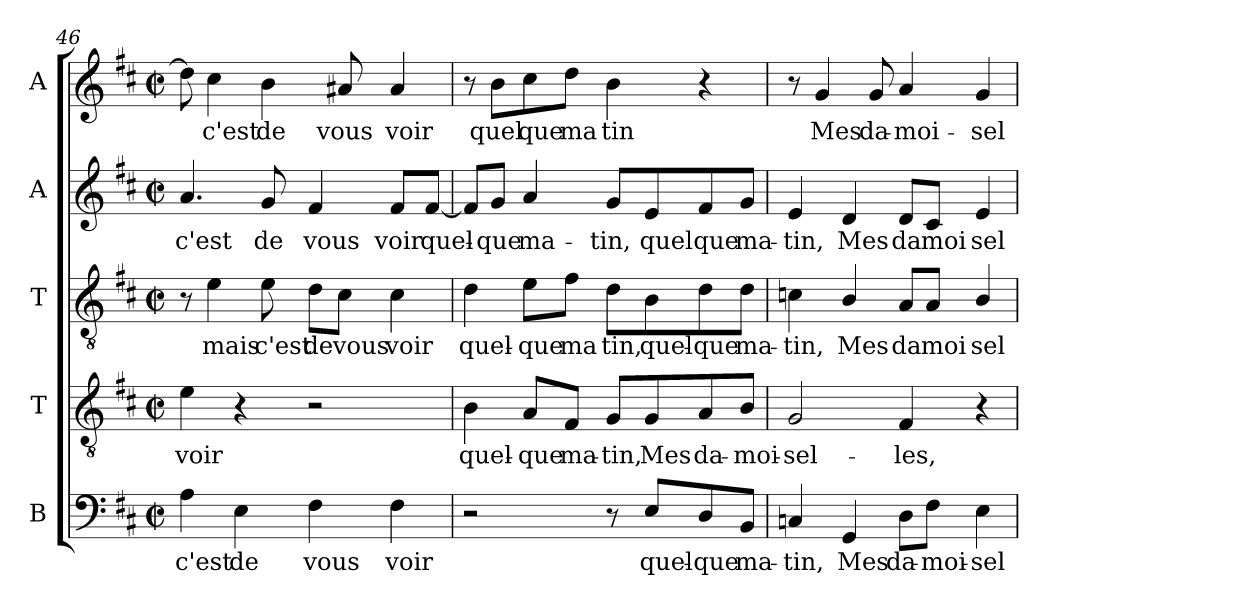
**kern	**text	**kern	**text	**kern	**text	**kern	**text	**kern	**text
*part5	*part5	*part4	*part4	*part3	*part3	*part2	*part2	*part1	*part1
*staff5	*staff5	*staff4	*staff4	*staff3	*staff3	*staff2	*staff2	*staff1	*staff1
*I"B	*	*I"T	*	*I"T	*	*I"A	*	*I"A	*
*clefF4	*	*clefGv2	*	*clefGv2	*	*clefG2	*	*clefG2	*
*k[f#c#]	*	*k[f#c#]	*	*k[f#c#]	*	*k[f#c#]	*	*k[f#c#]	*
*D:	*	*D:	*	*D:	*	*D:	*	*D:	*
*M2/2	*	*M2/2	*	*M2/2	*	*M2/2	*	*M2/2	*
*met(c|)	*	*met(c|)	*	*met(c|)	*	*met(c|)	*	*met(c|)	*
=46	=46	=46	=46	=46	=46	=46	=46	=46	=46
!	!LO:LY:b:color=#000000	!	!	!	!	!	!	!	!
!	!	!	!LO:LY:b:color=#000000	!	!	!	!	!	!
!	!	!	!	!	!	!	!LO:LY:b:color=#000000	!	!
4Ai\	c'est	4ei\	voir	8r	.	4.ai/	c'est	8ddi\]	.
!	!	!	!	!	!LO:LY:b:color=#000000	!	!	!	!
!	!	!	!	!	!	!	!	!	!LO:LY:b:color=#000000
.	.	.	.	4ei\	mais	.	.	4cc#i\	c'est
!	!LO:LY:b:color=#000000	!	!	!	!	!	!	!	!
4Ei\	de	4r	.	.	.	.	.	.	.
!	!	!	!	!	!LO:LY:b:color=#000000	!	!	!	!
!	!	!	!	!	!	!	!LO:LY:b:color=#000000	!	!
!	!	!	!	!	!	!	!	!	!LO:LY:b:color=#000000
.	.	.	.	8ei\	c'est	8gi/	de	4bi\	de
!	!LO:LY:b:color=#000000	!	!	!	!	!	!	!	!
!	!	!	!	!	!LO:LY:b:color=#000000	!	!	!	!
!	!	!	!	!	!	!	!LO:LY:b:color=#000000	!	!
4F#i\	vous	2r	.	8di\L	de	4f#i/	vous	.	.
!	!	!	!	!	!LO:LY:b:color=#000000	!	!	!	!
!	!	!	!	!	!	!	!	!	!LO:LY:b:color=#000000
.	.	.	.	8c#i\J	vous	.	.	8a#Xi/	vous
!	!LO:LY:b:color=#000000	!	!	!	!	!	!	!	!
!	!	!	!	!	!LO:LY:b:color=#000000	!	!	!	!
!	!	!	!	!	!	!	!LO:LY:b:color=#000000	!	!
!	!	!	!	!	!	!	!	!	!LO:LY:b:color=#000000
4F#i\	voir	.	.	4c#i\	voir	8f#i/L	voir	4a#i/	voir
!	!	!	!	!	!	!	!LO:LY:b:color=#000000	!	!
.	.	.	.	.	.	[8f#i/J	quel-	.	.
=47	=47	=47	=47	=47	=47	=47	=47	=47	=47
!	!	!	!LO:LY:b:color=#000000	!	!	!	!	!	!
!	!	!	!	!	!LO:LY:b:color=#000000	!	!	!	!
2r	.	4Bi\	quel-	4di\	quel-	8f#i/L]	.	8r	.
!	!	!	!	!	!	!	!LO:LY:b:color=#000000	!	!
!	!	!	!	!	!	!	!	!	!LO:LY:b:color=#000000
.	.	.	.	.	.	8gi/J	que	8bi\L	quel
!	!	!	!LO:LY:b:color=#000000	!	!	!	!	!	!
!	!	!	!	!	!LO:LY:b:color=#000000	!	!	!	!
!	!	!	!	!	!	!	!LO:LY:b:color=#000000	!	!
!	!	!	!	!	!	!	!	!	!LO:LY:b:color=#000000
.	.	8Ai/L	-que	8ei\L	que	4ai/	ma-	8cc#i\	que
!	!	!	!LO:LY:b:color=#000000	!	!	!	!	!	!
!	!	!	!	!	!LO:LY:b:color=#000000	!	!	!	!
!	!	!	!	!	!	!	!	!	!LO:LY:b:color=#000000
.	.	8F#i/J	ma-	8f#i\J	ma	.	.	8ddi\J	ma
!	!	!	!LO:LY:b:color=#000000	!	!	!	!	!	!
!	!	!	!	!	!LO:LY:b:color=#000000	!	!	!	!
!	!	!	!	!	!	!	!LO:LY:b:color=#000000	!	!
!	!	!	!	!	!	!	!	!	!LO:LY:b:color=#000000
8r	.	8Gi/L	-tin,	8di\L	tin,	8gi/L	tin,	4bi\	tin
!	!LO:LY:b:color=#000000	!	!	!	!	!	!	!	!
!	!	!	!LO:LY:b:color=#000000	!	!	!	!	!	!
!	!	!	!	!	!LO:LY:b:color=#000000	!	!	!	!
!	!	!	!	!	!	!	!LO:LY:b:color=#000000	!	!
8Ei/L	quel-	8Gi/	Mes	8Bi\	quel-	8ei/	quel	.	.
!	!LO:LY:b:color=#000000	!	!	!	!	!	!	!	!
!	!	!	!LO:LY:b:color=#000000	!	!	!	!	!	!
!	!	!	!	!	!LO:LY:b:color=#000000	!	!	!	!
!	!	!	!	!	!	!	!LO:LY:b:color=#000000	!	!
8Di/	que	8Ai/	da-	8di\	-que	8f#i/	que	4r	.
!	!LO:LY:b:color=#000000	!	!	!	!	!	!	!	!
!	!	!	!LO:LY:b:color=#000000	!	!	!	!	!	!
!	!	!	!	!	!LO:LY:b:color=#000000	!	!	!	!
!	!	!	!	!	!	!	!LO:LY:b:color=#000000	!	!
8BBi/J	ma-	8Bi/J	-moi-	8di\J	ma-	8gi/J	ma-	.	.
=48	=48	=48	=48	=48	=48	=48	=48	=48	=48
!	!LO:LY:b:color=#000000	!	!	!	!	!	!	!	!
!	!	!	!LO:LY:b:color=#000000	!	!	!	!	!	!
!	!	!	!	!	!LO:LY:b:color=#000000	!	!	!	!
!	!	!	!	!	!	!	!LO:LY:b:color=#000000	!	!
4Cni/	tin,	2Gi/	-sel-	4cni\	tin,	4ei/	tin,	8r	.
!	!	!	!	!	!	!	!	!	!LO:LY:b:color=#000000
.	.	.	.	.	.	.	.	4gi/	Mes
!	!LO:LY:b:color=#000000	!	!	!	!	!	!	!	!
!	!	!	!	!	!LO:LY:b:color=#000000	!	!	!	!
!	!	!	!	!	!	!	!LO:LY:b:color=#000000	!	!
4GGi/	Mes	.	.	4Bi/	Mes	4di/	Mes	.	.
!	!	!	!	!	!	!	!	!	!LO:LY:b:color=#000000
.	.	.	.	.	.	.	.	8gi/	da-
!	!LO:LY:b:color=#000000	!	!	!	!	!	!	!	!
!	!	!	!LO:LY:b:color=#000000	!	!	!	!	!	!
!	!	!	!	!	!LO:LY:b:color=#000000	!	!	!	!
!	!	!	!	!	!	!	!LO:LY:b:color=#000000	!	!
!	!	!	!	!	!	!	!	!	!LO:LY:b:color=#000000
8Di\L	da-	4F#i/	-les,	8Ai/L	da	8di/L	da	4ai/	moi-
!	!LO:LY:b:color=#000000	!	!	!	!	!	!	!	!
!	!	!	!	!	!LO:LY:b:color=#000000	!	!	!	!
!	!	!	!	!	!	!	!LO:LY:b:color=#000000	!	!
8F#i\J	-moi-	.	.	8Ai/J	moi	8c#i/J	moi	.	.
!	!LO:LY:b:color=#000000	!	!	!	!	!	!	!	!
!	!	!	!	!	!LO:LY:b:color=#000000	!	!	!	!
!	!	!	!	!	!	!	!LO:LY:b:color=#000000	!	!
!	!	!	!	!	!	!	!	!	!LO:LY:b:color=#000000
4Ei\	-sel-	4r	.	4Bi/	sel-	4ei/	sel-	4gi/	sel-
=	=	=	=	=	=	=	=	=	=
*-	*-	*-	*-	*-	*-	*-	*-	*-	*-
